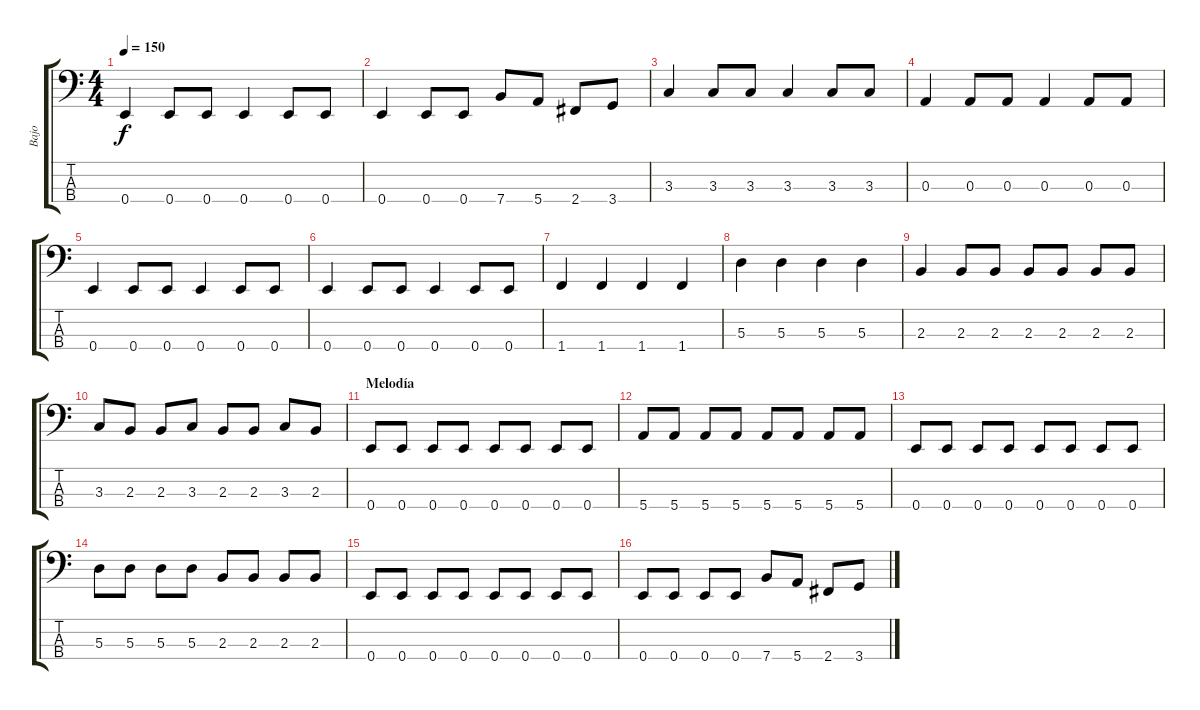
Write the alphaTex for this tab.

\track ("Bajo" "Bajo") {instrument electricbassfinger}
\staff {score tabs}
\tuning (G2 D2 A1 E1) {hide}
\ts (4 4)
\tempo 150
\clef f4
\ks c
0.4.4{dy f} 0.4.8 0.4.8 0.4.4 0.4.8 0.4.8 |
0.4.4 0.4.8 0.4.8 7.4.8 5.4.8 2.4.8 3.4.8 |
3.3.4 3.3.8 3.3.8 3.3.4 3.3.8 3.3.8 |
0.3.4 0.3.8 0.3.8 0.3.4 0.3.8 0.3.8 |
0.4.4 0.4.8 0.4.8 0.4.4 0.4.8 0.4.8 |
0.4.4 0.4.8 0.4.8 0.4.4 0.4.8 0.4.8 |
1.4.4 1.4.4 1.4.4 1.4.4 |
5.3.4 5.3.4 5.3.4 5.3.4 |
2.3.4 2.3.8 2.3.8 2.3.8 2.3.8 2.3.8 2.3.8 |
3.3.8 2.3.8 2.3.8 3.3.8 2.3.8 2.3.8 3.3.8 2.3.8 |
\section ("" "Melodía")
0.4.8 0.4.8 0.4.8 0.4.8 0.4.8 0.4.8 0.4.8 0.4.8 |
5.4.8 5.4.8 5.4.8 5.4.8 5.4.8 5.4.8 5.4.8 5.4.8 |
0.4.8 0.4.8 0.4.8 0.4.8 0.4.8 0.4.8 0.4.8 0.4.8 |
5.3.8 5.3.8 5.3.8 5.3.8 2.3.8 2.3.8 2.3.8 2.3.8 |
0.4.8 0.4.8 0.4.8 0.4.8 0.4.8 0.4.8 0.4.8 0.4.8 |
0.4.8 0.4.8 0.4.8 0.4.8 7.4.8 5.4.8 2.4.8 3.4.8
